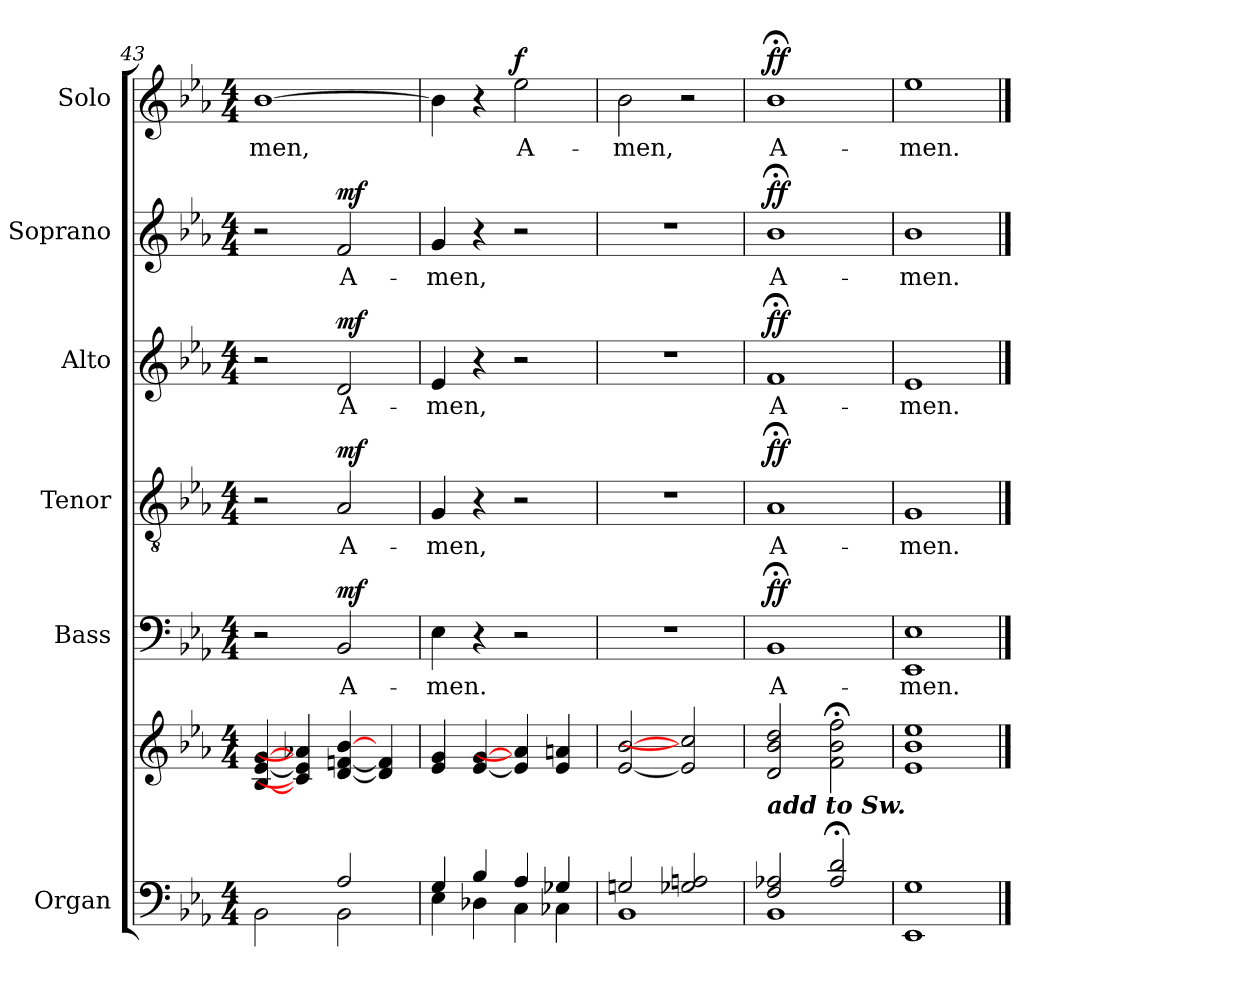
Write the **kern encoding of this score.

**kern	**kern	**kern	**text	**dynam	**kern	**text	**dynam	**kern	**text	**dynam	**kern	**text	**dynam	**kern	**text	**dynam
*part6	*part6	*part5	*part5	*part5	*part4	*part4	*part4	*part3	*part3	*part3	*part2	*part2	*part2	*part1	*part1	*part1
*staff7	*staff6	*staff5	*staff5	*staff5	*staff4	*staff4	*staff4	*staff3	*staff3	*staff3	*staff2	*staff2	*staff2	*staff1	*staff1	*staff1
*I"Organ	*	*I"Bass	*	*	*I"Tenor	*	*	*I"Alto	*	*	*I"Soprano	*	*	*I"Solo	*	*
*	*	*I'B	*	*	*I'T	*	*	*I'A	*	*	*I'S	*	*	*I'S	*	*
*clefF4	*clefG2	*clefF4	*	*	*clefGv2	*	*	*clefG2	*	*	*clefG2	*	*	*clefG2	*	*
*k[b-e-a-]	*k[b-e-a-]	*k[b-e-a-]	*	*	*k[b-e-a-]	*	*	*k[b-e-a-]	*	*	*k[b-e-a-]	*	*	*k[b-e-a-]	*	*
*E-:	*E-:	*E-:	*	*	*E-:	*	*	*E-:	*	*	*E-:	*	*	*E-:	*	*
*M4/4	*M4/4	*M4/4	*	*	*M4/4	*	*	*M4/4	*	*	*M4/4	*	*	*M4/4	*	*
=43	=43	=43	=43	=43	=43	=43	=43	=43	=43	=43	=43	=43	=43	=43	=43	=43
*^	*	*	*	*	*	*	*	*	*	*	*	*	*	*	*	*
!	!	!	!	!	!	!	!	!	!	!	!	!	!	!	!	!LO:LY:b	!
4ryy	2BB-\	[4B- [4e- [4g	2r	.	.	2r	.	.	2r	.	.	2r	.	.	[1b-	-men,	.
4ryy	.	4c] 4e-] 4a-X]	.	.	.	.	.	.	.	.	.	.	.	.	.	.	.
!	!	!	!	!LO:LY:b	!LO:DY:b	!	!LO:LY:b	!LO:DY:b	!	!LO:LY:b	!LO:DY:b	!	!LO:LY:b	!LO:DY:b	!	!	!
2A-/	2BB-\	[4d [4fn [4b-	2BB-	A-	mf	2A-	A-	mf	2d	A-	mf	2f	A-	mf	.	.	.
.	.	4d] 4f]	.	.	.	.	.	.	.	.	.	.	.	.	.	.	.
=44	=44	=44	=44	=44	=44	=44	=44	=44	=44	=44	=44	=44	=44	=44	=44	=44	=44
!	!	!	!	!LO:LY:b	!	!	!LO:LY:b	!	!	!LO:LY:b	!	!	!LO:LY:b	!	!	!	!
4G/	4E-\	4e- 4g	4E-	-men.	.	4G	-men,	.	4e-	-men,	.	4g	-men,	.	4b-]	.	.
4B-/	4D-X\	[4e- [4g	4r	.	.	4r	.	.	4r	.	.	4r	.	.	4r	.	.
!	!	!	!	!	!	!	!	!	!	!	!	!	!	!	!	!LO:LY:b	!LO:DY:b
4A-/	4C\	4e-] 4a-]	2r	.	.	2r	.	.	2r	.	.	2r	.	.	2ee-	A-	f
4G-X/	4C-X\	4e- 4an	.	.	.	.	.	.	.	.	.	.	.	.	.	.	.
=45	=45	=45	=45	=45	=45	=45	=45	=45	=45	=45	=45	=45	=45	=45	=45	=45	=45
!	!	!	!	!	!	!	!	!	!	!	!	!	!	!	!	!LO:LY:b	!
2Gn/	1BB-\	[2e- [2b-	1r	.	.	1r	.	.	1r	.	.	1r	.	.	2b-	-men,	.
2G-X/ 2An/	.	2e-] 2cc]	.	.	.	.	.	.	.	.	.	.	.	.	2r	.	.
=46	=46	=46	=46	=46	=46	=46	=46	=46	=46	=46	=46	=46	=46	=46	=46	=46	=46
!	!	!LO:TX:b:Bi:t=add to Sw.	!	!	!	!	!	!	!	!	!	!	!	!	!	!	!
!	!	!	!	!LO:LY:b	!LO:DY:b	!	!LO:LY:b	!LO:DY:b	!	!LO:LY:b	!LO:DY:b	!	!LO:LY:b	!LO:DY:b	!	!LO:LY:b	!LO:DY:b
2F/ 2A-X/	1BB-\	2d 2b- 2dd	1BB-;<	A-	ff	1A-;<	A-	ff	1f;<	A-	ff	1b-;<	A-	ff	1b-;<	A-	ff
2A-/;< 2d/;<	.	2f;< 2b-;< 2ff;<	.	.	.	.	.	.	.	.	.	.	.	.	.	.	.
=47	=47	=47	=47	=47	=47	=47	=47	=47	=47	=47	=47	=47	=47	=47	=47	=47	=47
!	!	!	!	!LO:LY:b	!	!	!LO:LY:b	!	!	!LO:LY:b	!	!	!LO:LY:b	!	!	!LO:LY:b	!
1G/	1EE-\	1e- 1b- 1ee-	1EE- 1E-	-men.	.	1G	-men.	.	1e-	-men.	.	1b-	-men.	.	1ee-	-men.	.
*v	*v	*	*	*	*	*	*	*	*	*	*	*	*	*	*	*	*
==	==	==	==	==	==	==	==	==	==	==	==	==	==	==	==	==
*-	*-	*-	*-	*-	*-	*-	*-	*-	*-	*-	*-	*-	*-	*-	*-	*-
